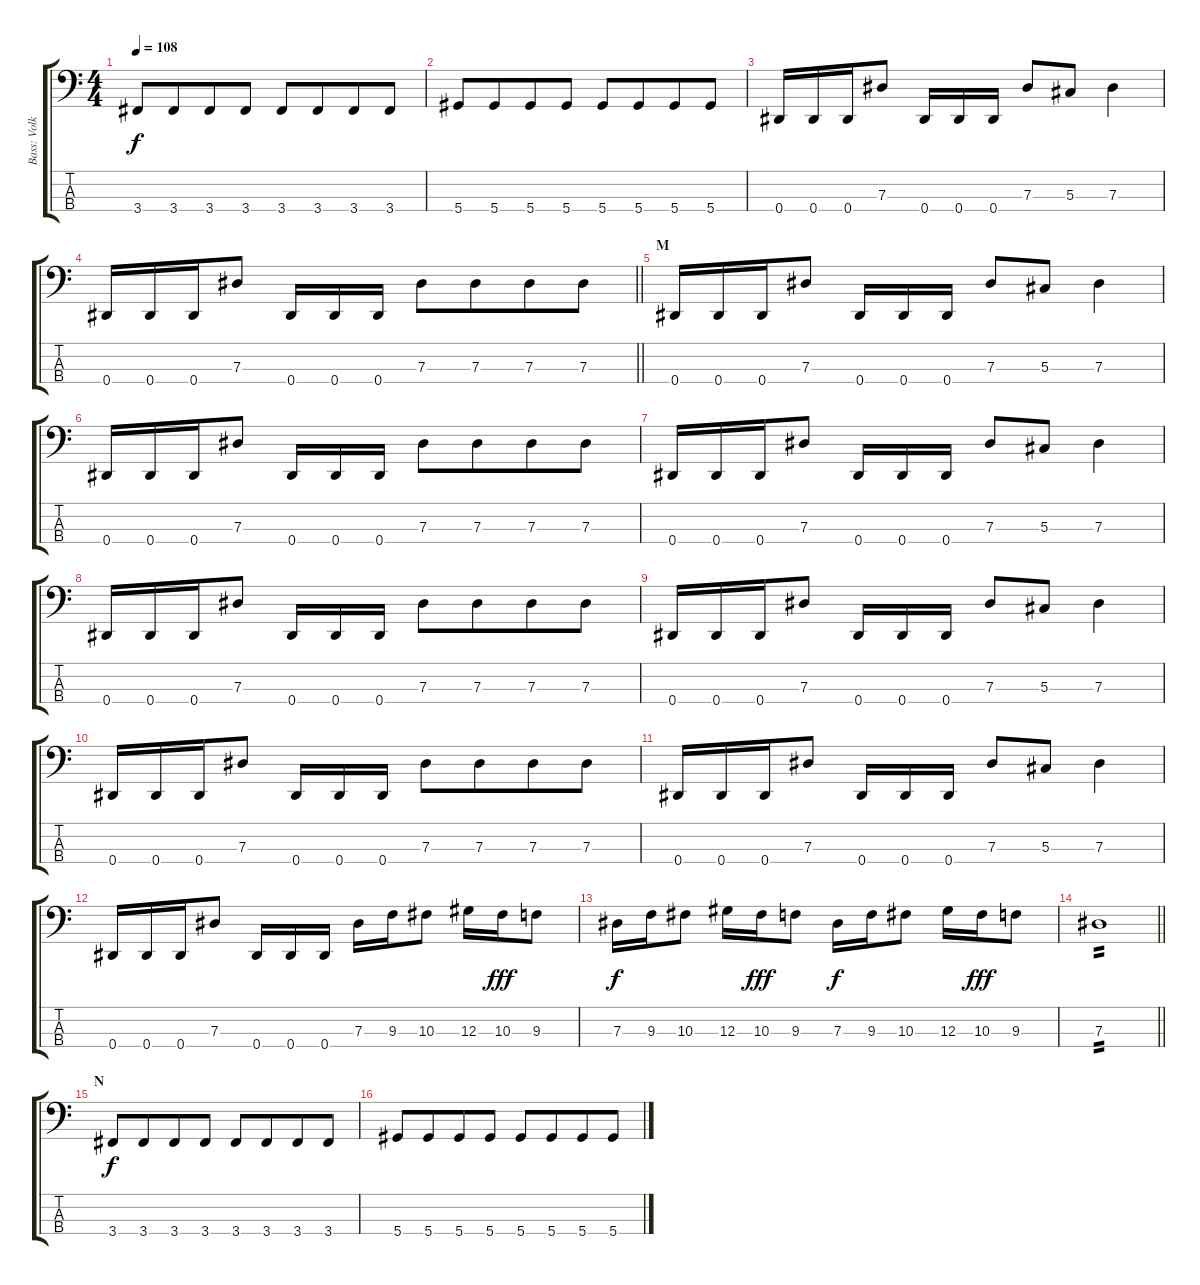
\track ("Bass: Volker" "Bass: Volk") {instrument electricbassfinger}
\staff {score tabs}
\tuning (Gb2 Db2 Ab1 Eb1) {hide}
\ts (4 4)
\tempo 108
\clef f4
\ks c
3.4.8{dy f} 3.4.8{beam merge} 3.4.8 3.4.8 3.4.8 3.4.8{beam merge} 3.4.8 3.4.8 |
5.4.8 5.4.8{beam merge} 5.4.8 5.4.8 5.4.8 5.4.8{beam merge} 5.4.8 5.4.8 |
0.4.16 0.4.16 0.4.16 7.3.8 0.4.16 0.4.16 0.4.16 7.3.8 5.3.8 7.3.4 |
\barLineRight lightlight
0.4.16 0.4.16 0.4.16 7.3.8 0.4.16 0.4.16 0.4.16 7.3.8 7.3.8{beam merge} 7.3.8 7.3.8 |
\section ("" "M")
0.4.16 0.4.16 0.4.16 7.3.8 0.4.16 0.4.16 0.4.16 7.3.8 5.3.8 7.3.4 |
0.4.16 0.4.16 0.4.16 7.3.8 0.4.16 0.4.16 0.4.16 7.3.8 7.3.8{beam merge} 7.3.8 7.3.8 |
0.4.16 0.4.16 0.4.16 7.3.8 0.4.16 0.4.16 0.4.16 7.3.8 5.3.8 7.3.4 |
0.4.16 0.4.16 0.4.16 7.3.8 0.4.16 0.4.16 0.4.16 7.3.8 7.3.8{beam merge} 7.3.8 7.3.8 |
0.4.16 0.4.16 0.4.16 7.3.8 0.4.16 0.4.16 0.4.16 7.3.8 5.3.8 7.3.4 |
0.4.16 0.4.16 0.4.16 7.3.8 0.4.16 0.4.16 0.4.16 7.3.8 7.3.8{beam merge} 7.3.8 7.3.8 |
0.4.16 0.4.16 0.4.16 7.3.8 0.4.16 0.4.16 0.4.16 7.3.8 5.3.8 7.3.4 |
0.4.16 0.4.16 0.4.16 7.3.8 0.4.16 0.4.16 0.4.16 7.3.16 9.3.16{beam merge} 10.3.8 12.3.16 10.3.16{dy fff} 9.3.8 |
7.3.16{dy f} 9.3.16{beam merge} 10.3.8 12.3.16 10.3.16{dy fff} 9.3.8 7.3.16{dy f} 9.3.16{beam merge} 10.3.8 12.3.16 10.3.16{dy fff} 9.3.8 |
\barLineRight lightlight
7.3.1{tp 2} |
\section ("" "N")
3.4.8{dy f} 3.4.8{beam merge} 3.4.8 3.4.8 3.4.8 3.4.8{beam merge} 3.4.8 3.4.8 |
5.4.8 5.4.8{beam merge} 5.4.8 5.4.8 5.4.8 5.4.8{beam merge} 5.4.8 5.4.8
